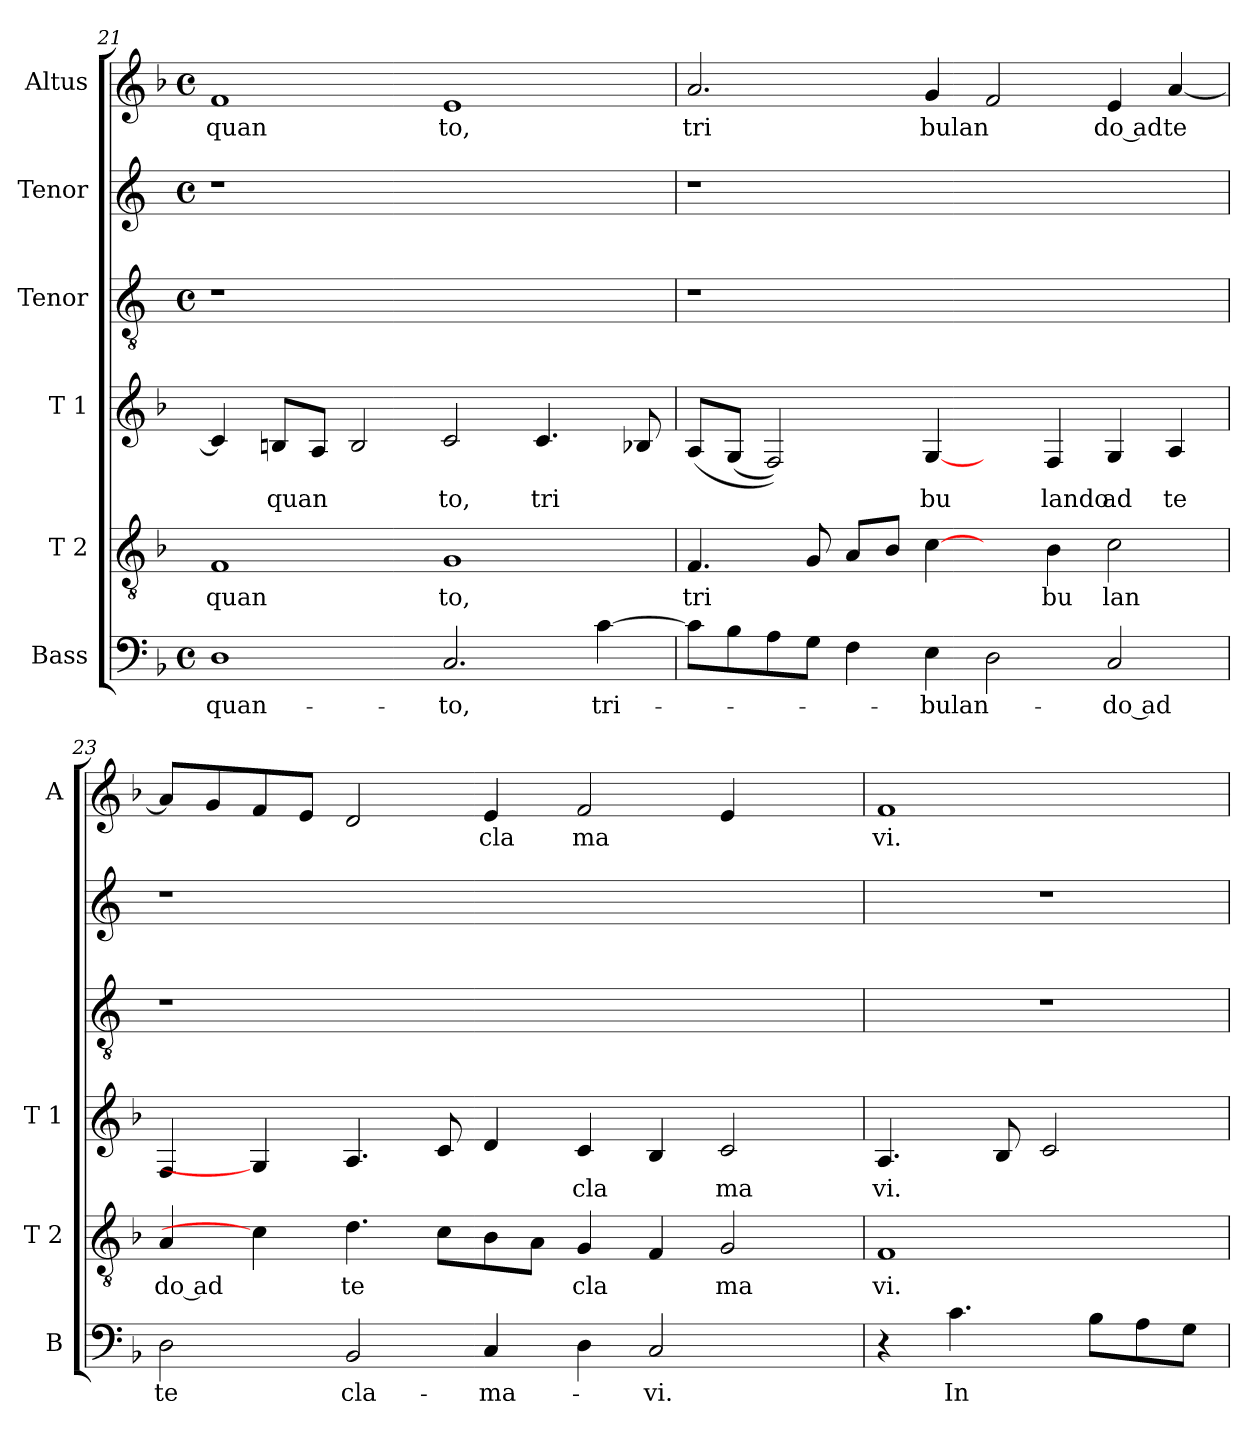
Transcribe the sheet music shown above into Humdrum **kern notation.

**kern	**text	**kern	**text	**kern	**text	**kern	**kern	**kern	**text
*part6	*part6	*part5	*part5	*part4	*part4	*part3	*part2	*part1	*part1
*staff6	*staff6	*staff5	*staff5	*staff4	*staff4	*staff3	*staff2	*staff1	*staff1
*I"Bass	*	*I"T 2	*	*I"T 1	*	*I"Tenor	*I"Tenor	*I"Altus	*
*I'B	*	*I'T 2	*	*I'T 1	*	*	*	*I'A	*
*clefF4	*	*clefGv2	*	*clefG2	*	*clefGv2	*clefG2	*clefG2	*
*k[b-]	*	*k[b-]	*	*k[b-]	*	*	*	*k[b-]	*
*F:	*	*F:	*	*F:	*	*	*	*F:	*
*M4/4	*	*	*	*	*	*M4/4	*M4/4	*M4/4	*
*met(c)	*	*	*	*	*	*met(c)	*met(c)	*met(c)	*
=21	=21	=21	=21	=21	=21	=21	=21	=21	=21
!	!LO:LY:b:cj	!	!LO:LY:b:cj	!	!	!	!	!	!LO:LY:b:cj
1D	quan-	1F	quan	4c/]	.	1r	1r	1f	quan
!	!	!	!	!	!LO:LY:b	!	!	!	!
.	.	.	.	8Bn/L	quan	.	.	.	.
.	.	.	.	8A/J	.	.	.	.	.
.	.	.	.	2B/	.	.	.	.	.
!	!LO:LY:b:cj	!	!LO:LY:b:cj	!	!LO:LY:b:cj	!	!	!	!LO:LY:b:cj
2.C/	-to,	1G	to,	2c/	to,	1ryy	1ryy	1e	to,
!	!	!	!	!	!LO:LY:b:cj	!	!	!	!
.	.	.	.	4.c/	tri	.	.	.	.
!	!LO:LY:b:cj	!	!	!	!	!	!	!	!
[>4c\	tri-	.	.	.	.	.	.	.	.
.	.	.	.	8B-X/	.	.	.	.	.
!!LO:LB:g=z
=22	=22	=22	=22	=22	=22	=22	=22	=22	=22
!	!	!	!LO:LY:b:cj	!	!	!	!	!	!LO:LY:b:cj
8c\L]	.	4.F/	tri	(>8A/L	.	1r	1r	2.a/	tri
8B-\	.	.	.	(>8G/J	.	.	.	.	.
8A\	.	.	.	2F/))	.	.	.	.	.
8G\J	.	8G/	.	.	.	.	.	.	.
4F\	.	8A/L	.	.	.	.	.	.	.
.	.	8B-/J	.	.	.	.	.	.	.
!	!LO:LY:b	!	!	!	!LO:LY:b:cj	!	!	!	!LO:LY:b
4E\	-bulan-	[4c\	.	[4G/	bu	.	.	4g/	bulan
2D\	.	4ryy	.	4ryy	.	1ryy	1ryy	2f/	.
!	!	!	!LO:LY:b:cj	!	!LO:LY:b:cj	!	!	!	!
.	.	4B-\	bu	4F/	lando	.	.	.	.
!	!LO:LY:b:rj	!	!LO:LY:b:cj	!	!LO:LY:b	!	!	!	!LO:LY:b:rj
2C/	-do ad	2c\	lan	4G/	ad	.	.	4e/	do ad
!	!	!	!	!	!LO:LY:b:cj	!	!	!	!LO:LY:b:cj
.	.	.	.	4A/	te	.	.	[<4a/	te
=23	=23	=23	=23	=23	=23	=23	=23	=23	=23
!	!LO:LY:b:cj	!	!LO:LY:b:rj	!	!	!	!	!	!
2D\	te	4A/	do ad	4F/	.	1r	1r	8a/L]	.
.	.	.	.	.	.	.	.	8g/	.
.	.	4c\]	.	4G/]	.	.	.	8f/	.
.	.	.	.	.	.	.	.	8e/J	.
!	!LO:LY:b:cj	!	!LO:LY:b:cj	!	!	!	!	!	!
2BB-/	cla-	4.d\	te	4.A/	.	.	.	2d/	.
.	.	8c\L	.	8c/	.	.	.	.	.
!	!LO:LY:b	!	!	!	!	!	!	!	!LO:LY:b:cj
4C/	-ma-	8B-\	.	4d/	.	1ryy	1ryy	4e/	cla
.	.	8A\J	.	.	.	.	.	.	.
!	!	!	!LO:LY:b	!	!LO:LY:b	!	!	!	!LO:LY:b
4D\	.	4G/	cla	4c/	cla	.	.	2f/	ma
!	!LO:LY:b:cj	!	!	!	!	!	!	!	!
2C/	-vi.	4F/	.	4B-/	.	.	.	.	.
!	!	!	!LO:LY:b:cj	!	!LO:LY:b:cj	!	!	!	!
.	.	2G/	ma	2c/	ma	.	.	4e/	.
4ryy	.	.	.	.	.	4ryy	4ryy	4ryy	.
=24	=24	=24	=24	=24	=24	=24	=24	=24	=24
!	!	!	!LO:LY:b:cj	!	!LO:LY:b:cj	!	!	!	!LO:LY:b:cj
4r	.	1F	vi.	4.A/	vi.	1r	1r	1f	vi.
!	!LO:LY:b:cj	!	!	!	!	!	!	!	!
4.c\	In	.	.	.	.	.	.	.	.
.	.	.	.	8B-/	.	.	.	.	.
.	.	.	.	2c/	.	.	.	.	.
8B-\L	.	.	.	.	.	.	.	.	.
8A\	.	.	.	.	.	.	.	.	.
8G\J	.	.	.	.	.	.	.	.	.
=	=	=	=	=	=	=	=	=	=
*-	*-	*-	*-	*-	*-	*-	*-	*-	*-
